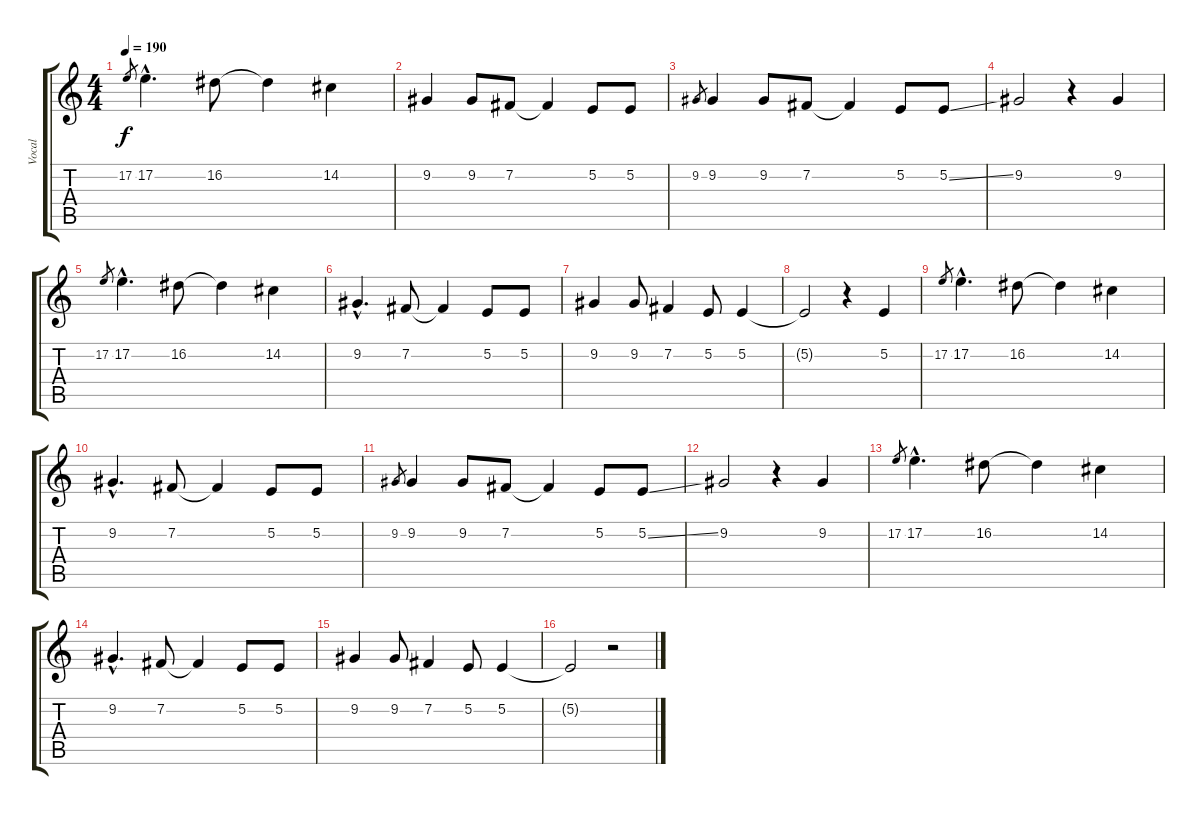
\track ("Vocal" "Vocal") {instrument bassoon}
\staff {score tabs}
\tuning (E4 B3 G3 D3 A2 E2) {hide}
\ts (4 4)
\tempo 190
\clef g2
\ks c
17.2.8{gr dy f} 17.2{hac}.4{d} 16.2.8 16.2{t}.4 14.2.4 |
9.2.4 9.2.8 7.2.8 7.2{t}.4 5.2.8 5.2.8 |
9.2.8{gr} 9.2.4 9.2.8 7.2.8 7.2{t}.4 5.2.8 5.2{ss}.8 |
9.2.2 r.4 9.2.4 |
17.2.8{gr} 17.2{hac}.4{d} 16.2.8 16.2{t}.4 14.2.4 |
9.2{hac}.4{d} 7.2.8 7.2{t}.4 5.2.8 5.2.8 |
9.2.4 9.2.8 7.2.4 5.2.8 5.2.4 |
5.2{t}.2 r.4 5.2.4 |
17.2.8{gr} 17.2{hac}.4{d} 16.2.8 16.2{t}.4 14.2.4 |
9.2{hac}.4{d} 7.2.8 7.2{t}.4 5.2.8 5.2.8 |
9.2.8{gr} 9.2.4 9.2.8 7.2.8 7.2{t}.4 5.2.8 5.2{ss}.8 |
9.2.2 r.4 9.2.4 |
17.2.8{gr} 17.2{hac}.4{d} 16.2.8 16.2{t}.4 14.2.4 |
9.2{hac}.4{d} 7.2.8 7.2{t}.4 5.2.8 5.2.8 |
9.2.4 9.2.8 7.2.4 5.2.8 5.2.4 |
5.2{t}.2 r.2
